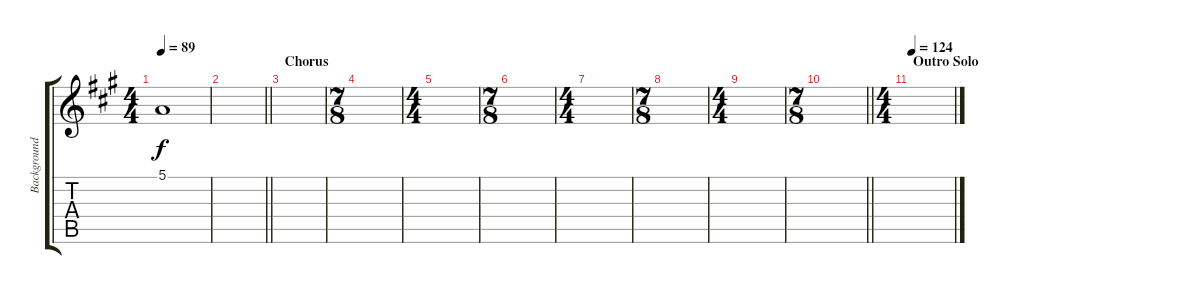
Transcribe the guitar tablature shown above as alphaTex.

\track ("Background Vocals" "Background") {instrument voiceoohs}
\staff {score tabs}
\tuning (E4 B3 G3 D3 A2 E2) {hide}
\ts (4 4)
\tempo 89
\clef g2
\ks a
5.1.1{dy f} |
\barLineRight lightlight
|
\section ("" "Chorus")
|
\ts (7 8)
|
\ts (4 4)
|
\ts (7 8)
|
\ts (4 4)
|
\ts (7 8)
|
\ts (4 4)
|
\ts (7 8)
\barLineRight lightlight
|
\ts (4 4)
\section ("" "Outro Solo")
\tempo 124
